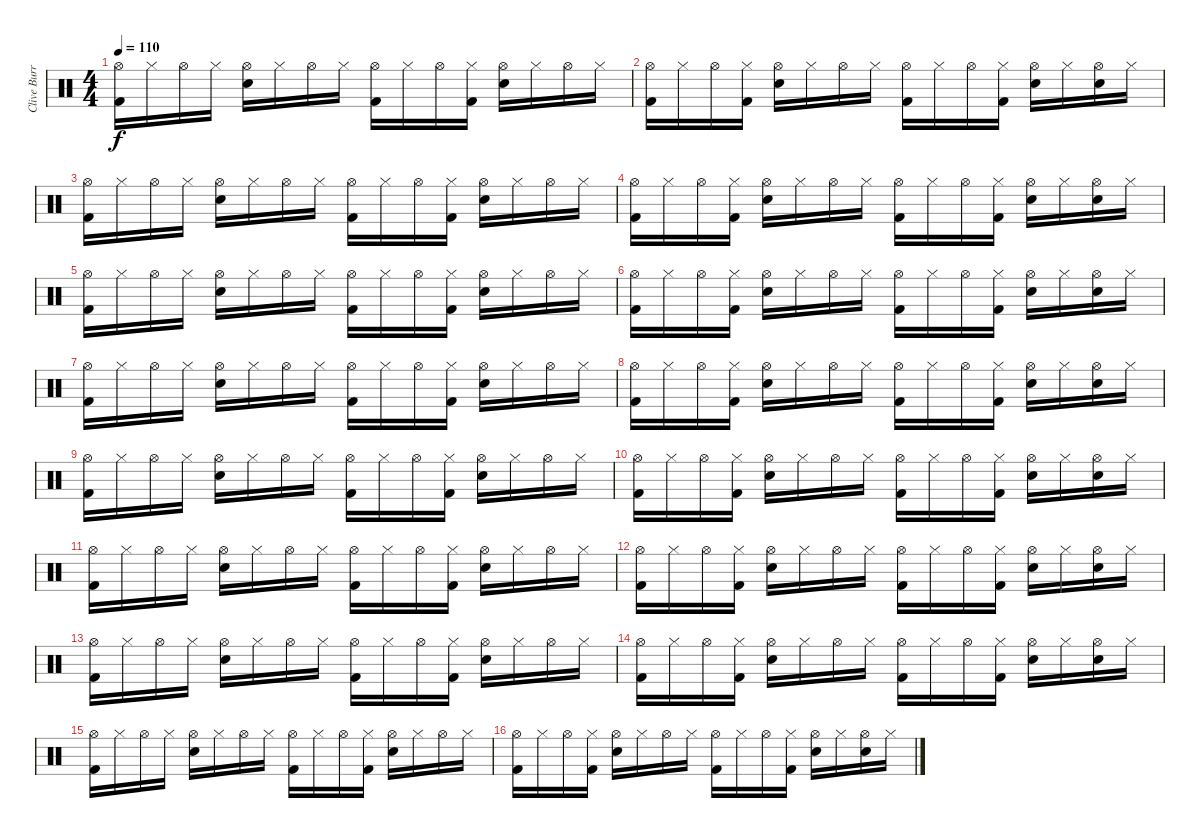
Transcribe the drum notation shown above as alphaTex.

\track ("Clive Burr (Drums)" "Clive Burr") {instrument percussion}
\staff {score}
\articulation defaults
\ts (4 4)
\tempo 110
\clef neutral
\ks c
("Hi-Hat (open)" "Kick (hit) 2").16{dy f} "Hi-Hat (closed)".16 "Hi-Hat (open)".16 "Hi-Hat (closed)".16 ("Hi-Hat (open)" "Snare (hit) 2").16 "Hi-Hat (closed)".16 "Hi-Hat (open)".16 "Hi-Hat (closed)".16 ("Hi-Hat (open)" "Kick (hit) 2").16 "Hi-Hat (closed)".16 "Hi-Hat (open)".16 ("Hi-Hat (closed)" "Kick (hit) 2").16 ("Hi-Hat (open)" "Snare (hit) 2").16 "Hi-Hat (closed)".16 "Hi-Hat (open)".16 "Hi-Hat (closed)".16 |
("Hi-Hat (open)" "Kick (hit) 2").16 "Hi-Hat (closed)".16 "Hi-Hat (open)".16 ("Hi-Hat (closed)" "Kick (hit) 2").16 ("Hi-Hat (open)" "Snare (hit) 2").16 "Hi-Hat (closed)".16 "Hi-Hat (open)".16 "Hi-Hat (closed)".16 ("Hi-Hat (open)" "Kick (hit) 2").16 "Hi-Hat (closed)".16 "Hi-Hat (open)".16 ("Hi-Hat (closed)" "Kick (hit) 2").16 ("Hi-Hat (open)" "Snare (hit) 2").16 "Hi-Hat (closed)".16 ("Hi-Hat (open)" "Snare (hit) 2").16 "Hi-Hat (closed)".16 |
("Hi-Hat (open)" "Kick (hit) 2").16 "Hi-Hat (closed)".16 "Hi-Hat (open)".16 "Hi-Hat (closed)".16 ("Hi-Hat (open)" "Snare (hit) 2").16 "Hi-Hat (closed)".16 "Hi-Hat (open)".16 "Hi-Hat (closed)".16 ("Hi-Hat (open)" "Kick (hit) 2").16 "Hi-Hat (closed)".16 "Hi-Hat (open)".16 ("Hi-Hat (closed)" "Kick (hit) 2").16 ("Hi-Hat (open)" "Snare (hit) 2").16 "Hi-Hat (closed)".16 "Hi-Hat (open)".16 "Hi-Hat (closed)".16 |
("Hi-Hat (open)" "Kick (hit) 2").16 "Hi-Hat (closed)".16 "Hi-Hat (open)".16 ("Hi-Hat (closed)" "Kick (hit) 2").16 ("Hi-Hat (open)" "Snare (hit) 2").16 "Hi-Hat (closed)".16 "Hi-Hat (open)".16 "Hi-Hat (closed)".16 ("Hi-Hat (open)" "Kick (hit) 2").16 "Hi-Hat (closed)".16 "Hi-Hat (open)".16 ("Hi-Hat (closed)" "Kick (hit) 2").16 ("Hi-Hat (open)" "Snare (hit) 2").16 "Hi-Hat (closed)".16 ("Hi-Hat (open)" "Snare (hit) 2").16 "Hi-Hat (closed)".16 |
("Hi-Hat (open)" "Kick (hit) 2").16 "Hi-Hat (closed)".16 "Hi-Hat (open)".16 "Hi-Hat (closed)".16 ("Hi-Hat (open)" "Snare (hit) 2").16 "Hi-Hat (closed)".16 "Hi-Hat (open)".16 "Hi-Hat (closed)".16 ("Hi-Hat (open)" "Kick (hit) 2").16 "Hi-Hat (closed)".16 "Hi-Hat (open)".16 ("Hi-Hat (closed)" "Kick (hit) 2").16 ("Hi-Hat (open)" "Snare (hit) 2").16 "Hi-Hat (closed)".16 "Hi-Hat (open)".16 "Hi-Hat (closed)".16 |
("Hi-Hat (open)" "Kick (hit) 2").16 "Hi-Hat (closed)".16 "Hi-Hat (open)".16 ("Hi-Hat (closed)" "Kick (hit) 2").16 ("Hi-Hat (open)" "Snare (hit) 2").16 "Hi-Hat (closed)".16 "Hi-Hat (open)".16 "Hi-Hat (closed)".16 ("Hi-Hat (open)" "Kick (hit) 2").16 "Hi-Hat (closed)".16 "Hi-Hat (open)".16 ("Hi-Hat (closed)" "Kick (hit) 2").16 ("Hi-Hat (open)" "Snare (hit) 2").16 "Hi-Hat (closed)".16 ("Hi-Hat (open)" "Snare (hit) 2").16 "Hi-Hat (closed)".16 |
("Hi-Hat (open)" "Kick (hit) 2").16 "Hi-Hat (closed)".16 "Hi-Hat (open)".16 "Hi-Hat (closed)".16 ("Hi-Hat (open)" "Snare (hit) 2").16 "Hi-Hat (closed)".16 "Hi-Hat (open)".16 "Hi-Hat (closed)".16 ("Hi-Hat (open)" "Kick (hit) 2").16 "Hi-Hat (closed)".16 "Hi-Hat (open)".16 ("Hi-Hat (closed)" "Kick (hit) 2").16 ("Hi-Hat (open)" "Snare (hit) 2").16 "Hi-Hat (closed)".16 "Hi-Hat (open)".16 "Hi-Hat (closed)".16 |
("Hi-Hat (open)" "Kick (hit) 2").16 "Hi-Hat (closed)".16 "Hi-Hat (open)".16 ("Hi-Hat (closed)" "Kick (hit) 2").16 ("Hi-Hat (open)" "Snare (hit) 2").16 "Hi-Hat (closed)".16 "Hi-Hat (open)".16 "Hi-Hat (closed)".16 ("Hi-Hat (open)" "Kick (hit) 2").16 "Hi-Hat (closed)".16 "Hi-Hat (open)".16 ("Hi-Hat (closed)" "Kick (hit) 2").16 ("Hi-Hat (open)" "Snare (hit) 2").16 "Hi-Hat (closed)".16 ("Hi-Hat (open)" "Snare (hit) 2").16 "Hi-Hat (closed)".16 |
("Hi-Hat (open)" "Kick (hit) 2").16 "Hi-Hat (closed)".16 "Hi-Hat (open)".16 "Hi-Hat (closed)".16 ("Hi-Hat (open)" "Snare (hit) 2").16 "Hi-Hat (closed)".16 "Hi-Hat (open)".16 "Hi-Hat (closed)".16 ("Hi-Hat (open)" "Kick (hit) 2").16 "Hi-Hat (closed)".16 "Hi-Hat (open)".16 ("Hi-Hat (closed)" "Kick (hit) 2").16 ("Hi-Hat (open)" "Snare (hit) 2").16 "Hi-Hat (closed)".16 "Hi-Hat (open)".16 "Hi-Hat (closed)".16 |
("Hi-Hat (open)" "Kick (hit) 2").16 "Hi-Hat (closed)".16 "Hi-Hat (open)".16 ("Hi-Hat (closed)" "Kick (hit) 2").16 ("Hi-Hat (open)" "Snare (hit) 2").16 "Hi-Hat (closed)".16 "Hi-Hat (open)".16 "Hi-Hat (closed)".16 ("Hi-Hat (open)" "Kick (hit) 2").16 "Hi-Hat (closed)".16 "Hi-Hat (open)".16 ("Hi-Hat (closed)" "Kick (hit) 2").16 ("Hi-Hat (open)" "Snare (hit) 2").16 "Hi-Hat (closed)".16 ("Hi-Hat (open)" "Snare (hit) 2").16 "Hi-Hat (closed)".16 |
("Hi-Hat (open)" "Kick (hit) 2").16 "Hi-Hat (closed)".16 "Hi-Hat (open)".16 "Hi-Hat (closed)".16 ("Hi-Hat (open)" "Snare (hit) 2").16 "Hi-Hat (closed)".16 "Hi-Hat (open)".16 "Hi-Hat (closed)".16 ("Hi-Hat (open)" "Kick (hit) 2").16 "Hi-Hat (closed)".16 "Hi-Hat (open)".16 ("Hi-Hat (closed)" "Kick (hit) 2").16 ("Hi-Hat (open)" "Snare (hit) 2").16 "Hi-Hat (closed)".16 "Hi-Hat (open)".16 "Hi-Hat (closed)".16 |
("Hi-Hat (open)" "Kick (hit) 2").16 "Hi-Hat (closed)".16 "Hi-Hat (open)".16 ("Hi-Hat (closed)" "Kick (hit) 2").16 ("Hi-Hat (open)" "Snare (hit) 2").16 "Hi-Hat (closed)".16 "Hi-Hat (open)".16 "Hi-Hat (closed)".16 ("Hi-Hat (open)" "Kick (hit) 2").16 "Hi-Hat (closed)".16 "Hi-Hat (open)".16 ("Hi-Hat (closed)" "Kick (hit) 2").16 ("Hi-Hat (open)" "Snare (hit) 2").16 "Hi-Hat (closed)".16 ("Hi-Hat (open)" "Snare (hit) 2").16 "Hi-Hat (closed)".16 |
("Hi-Hat (open)" "Kick (hit) 2").16 "Hi-Hat (closed)".16 "Hi-Hat (open)".16 "Hi-Hat (closed)".16 ("Hi-Hat (open)" "Snare (hit) 2").16 "Hi-Hat (closed)".16 "Hi-Hat (open)".16 "Hi-Hat (closed)".16 ("Hi-Hat (open)" "Kick (hit) 2").16 "Hi-Hat (closed)".16 "Hi-Hat (open)".16 ("Hi-Hat (closed)" "Kick (hit) 2").16 ("Hi-Hat (open)" "Snare (hit) 2").16 "Hi-Hat (closed)".16 "Hi-Hat (open)".16 "Hi-Hat (closed)".16 |
("Hi-Hat (open)" "Kick (hit) 2").16 "Hi-Hat (closed)".16 "Hi-Hat (open)".16 ("Hi-Hat (closed)" "Kick (hit) 2").16 ("Hi-Hat (open)" "Snare (hit) 2").16 "Hi-Hat (closed)".16 "Hi-Hat (open)".16 "Hi-Hat (closed)".16 ("Hi-Hat (open)" "Kick (hit) 2").16 "Hi-Hat (closed)".16 "Hi-Hat (open)".16 ("Hi-Hat (closed)" "Kick (hit) 2").16 ("Hi-Hat (open)" "Snare (hit) 2").16 "Hi-Hat (closed)".16 ("Hi-Hat (open)" "Snare (hit) 2").16 "Hi-Hat (closed)".16 |
("Hi-Hat (open)" "Kick (hit) 2").16 "Hi-Hat (closed)".16 "Hi-Hat (open)".16 "Hi-Hat (closed)".16 ("Hi-Hat (open)" "Snare (hit) 2").16 "Hi-Hat (closed)".16 "Hi-Hat (open)".16 "Hi-Hat (closed)".16 ("Hi-Hat (open)" "Kick (hit) 2").16 "Hi-Hat (closed)".16 "Hi-Hat (open)".16 ("Hi-Hat (closed)" "Kick (hit) 2").16 ("Hi-Hat (open)" "Snare (hit) 2").16 "Hi-Hat (closed)".16 "Hi-Hat (open)".16 "Hi-Hat (closed)".16 |
("Hi-Hat (open)" "Kick (hit) 2").16 "Hi-Hat (closed)".16 "Hi-Hat (open)".16 ("Hi-Hat (closed)" "Kick (hit) 2").16 ("Hi-Hat (open)" "Snare (hit) 2").16 "Hi-Hat (closed)".16 "Hi-Hat (open)".16 "Hi-Hat (closed)".16 ("Hi-Hat (open)" "Kick (hit) 2").16 "Hi-Hat (closed)".16 "Hi-Hat (open)".16 ("Hi-Hat (closed)" "Kick (hit) 2").16 ("Hi-Hat (open)" "Snare (hit) 2").16 "Hi-Hat (closed)".16 ("Hi-Hat (open)" "Snare (hit) 2").16 "Hi-Hat (closed)".16
